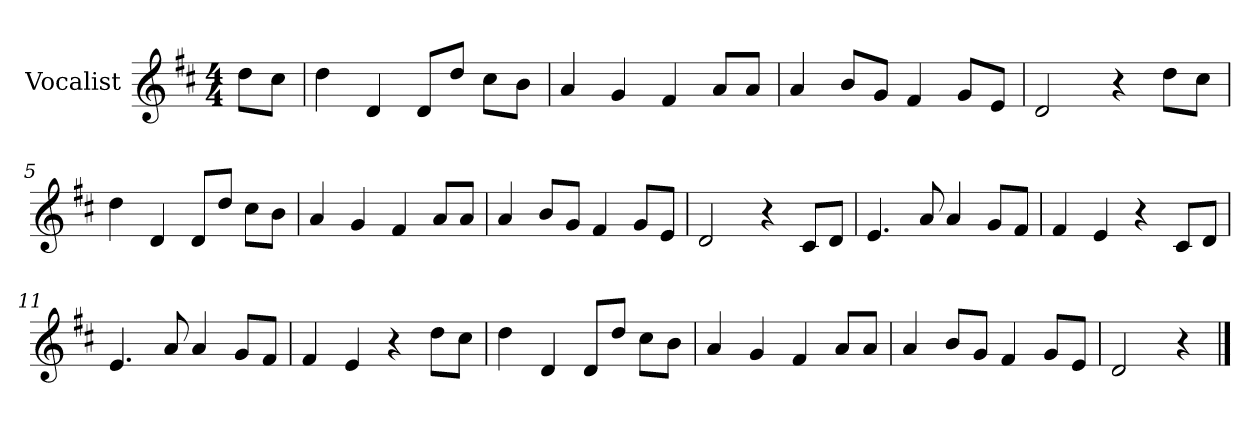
**kern
*part1
*staff1
*I"Vocalist
*k[f#c#]
*D:
*M4/4
=
8ddL
8cc#J
=1
4dd
4d
8dL
8ddJ
8cc#L
8bJ
=2
4a
4g
4f#
8aL
8aJ
=3
4a
8bL
8gJ
4f#
8gL
8eJ
=4
2d
4r
8ddL
8cc#J
=5
4dd
4d
8dL
8ddJ
8cc#L
8bJ
=6
4a
4g
4f#
8aL
8aJ
=7
4a
8bL
8gJ
4f#
8gL
8eJ
=8
2d
4r
8c#L
8dJ
=9
4.e
8a
4a
8gL
8f#J
=10
4f#
4e
4r
8c#L
8dJ
=11
4.e
8a
4a
8gL
8f#J
=12
4f#
4e
4r
8ddL
8cc#J
=13
4dd
4d
8dL
8ddJ
8cc#L
8bJ
=14
4a
4g
4f#
8aL
8aJ
=15
4a
8bL
8gJ
4f#
8gL
8eJ
=16
2d
4r
==
*-
